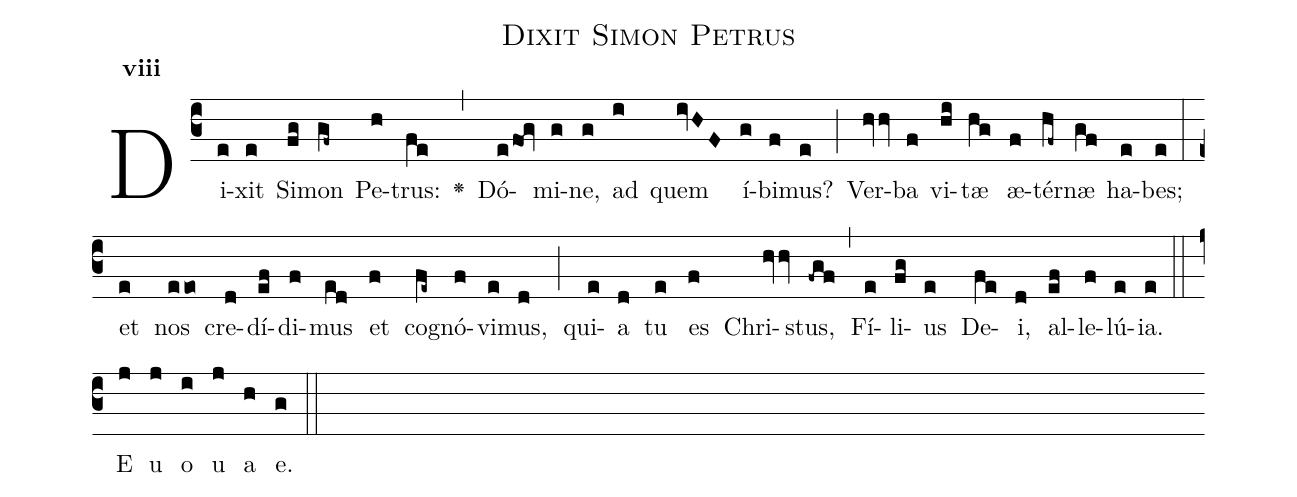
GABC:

name:Dixit Simon Petrus;
office-part:Antiphona;
mode:8;
%%
initial-style: 1;
name: Dixit Simon Petrus
book: Antiphonae & Responsoria/Tomus II, p. 189;
occasion: Hebdomada III Paschae Sabbato;
office-part: Laudes Ant E;
user-notes: ;
commentary: ;
annotation: 8g;
centering-scheme: english;
fontsize: 12;
font: OFLSortsMillGoudy;
height: 11;
width: 4.5;
%%
(c3)Di(e)xit(e) Si(fg)mon(gf~) Pe(h)trus:(fe) <v>\greheightstar</v>(,) Dó(efog)mi(g)ne,(g) ad(i) quem(ivHF) í(g)bi(f)mus?(e) (;) Ver(hvv)ba(f) vi(hi)tæ(hg) æ(f)tér(hf~)næ(gf) ha(e)bes;(e) (:) et(e) nos(eeo) cre(d)dí(ef)di(f)mus(ed) et(f) co(fe~)gnó(f)vi(e)mus,(d) (;) qui(e)a(d) tu(e) es(f) Chri(hvv)stus,(-fgf) (,) Fí(e)li(fg)us(e) De(fe)i,(d) al(ef)le(f)lú(e)ia.(e) (::)
E(j) u(j) o(i) u(j) a(h) e.(g) (::)
